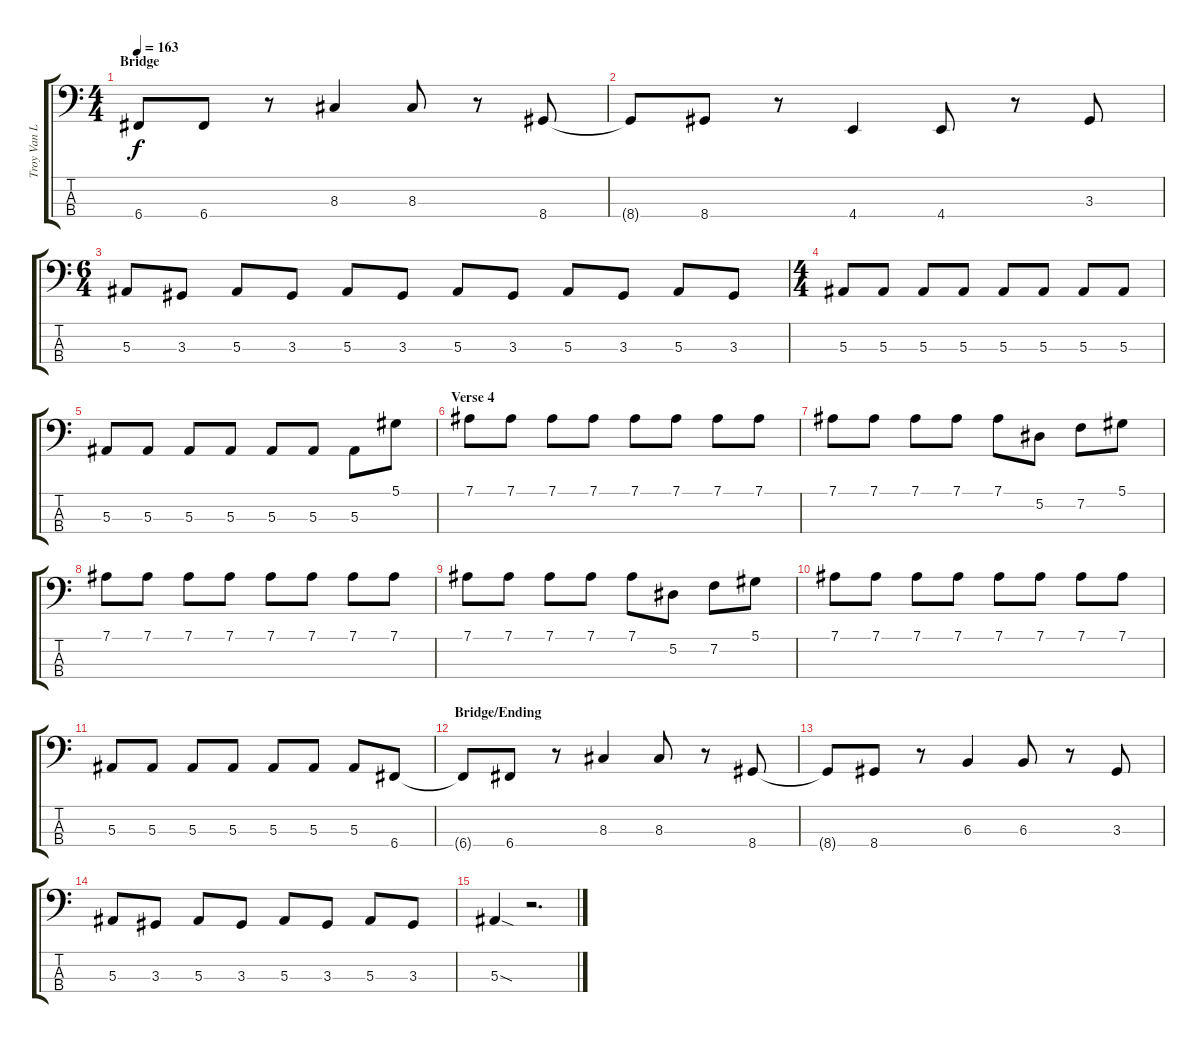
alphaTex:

\track ("Troy Van Leeuwan" "Troy Van L") {instrument electricbassfinger}
\staff {score tabs}
\tuning (Eb2 Bb1 F1 C1) {hide}
\ts (4 4)
\section ("" "Bridge")
\tempo 163
\clef f4
\ks c
6.4{t}.8{dy f} 6.4.8 r.8 8.3.4 8.3.8 r.8 8.4.8 |
8.4{t}.8 8.4.8 r.8 4.4.4 4.4.8 r.8 3.3.8 |
\ts (6 4)
5.3.8 3.3.8 5.3.8 3.3.8 5.3.8 3.3.8 5.3.8 3.3.8 5.3.8 3.3.8 5.3.8 3.3.8 |
\ts (4 4)
5.3.8 5.3.8 5.3.8 5.3.8 5.3.8 5.3.8 5.3.8 5.3.8 |
5.3.8 5.3.8 5.3.8 5.3.8 5.3.8 5.3.8 5.3.8 5.1.8 |
\section ("" "Verse 4")
7.1.8 7.1.8 7.1.8 7.1.8 7.1.8 7.1.8 7.1.8 7.1.8 |
7.1.8 7.1.8 7.1.8 7.1.8 7.1.8 5.2.8 7.2.8 5.1.8 |
7.1.8 7.1.8 7.1.8 7.1.8 7.1.8 7.1.8 7.1.8 7.1.8 |
7.1.8 7.1.8 7.1.8 7.1.8 7.1.8 5.2.8 7.2.8 5.1.8 |
7.1.8 7.1.8 7.1.8 7.1.8 7.1.8 7.1.8 7.1.8 7.1.8 |
5.3.8 5.3.8 5.3.8 5.3.8 5.3.8 5.3.8 5.3.8 6.4.8 |
\section ("" "Bridge/Ending")
6.4{t}.8 6.4.8 r.8 8.3.4 8.3.8 r.8 8.4.8 |
8.4{t}.8 8.4.8 r.8 6.3.4 6.3.8 r.8 3.3.8 |
5.3.8 3.3.8 5.3.8 3.3.8 5.3.8 3.3.8 5.3.8 3.3.8 |
5.3{sod}.4 r.2{d}
